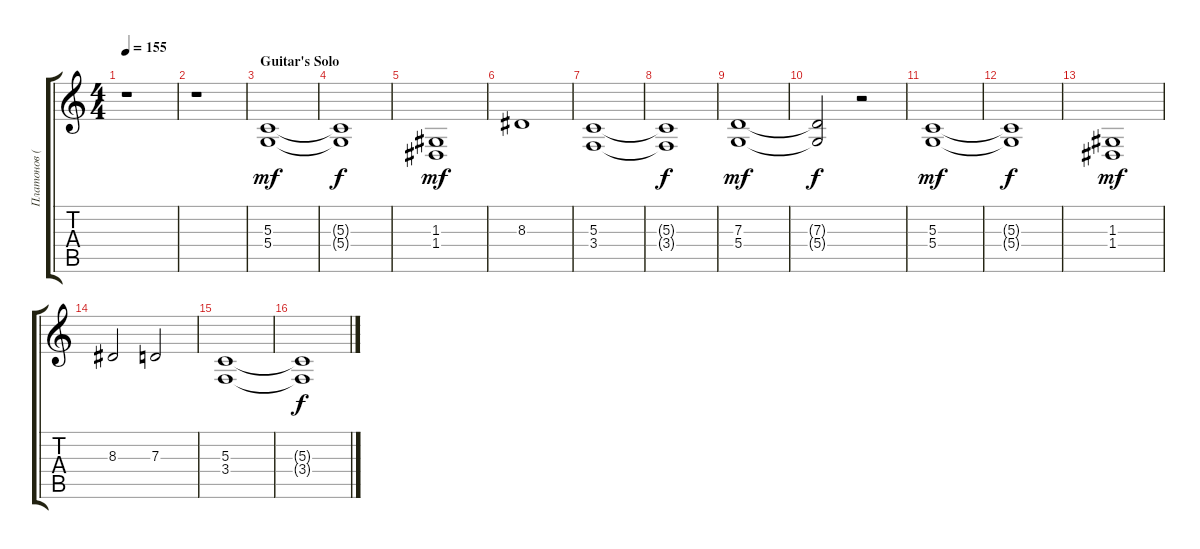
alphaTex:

\track ("Платонов (Клавиш. 2)" "Платонов (") {instrument fx5brightness}
\staff {score tabs}
\tuning (E4 B3 G3 D3 A2 E2) {hide}
\ts (4 4)
\tempo 155
\clef g2
\ks c
r.1{dy mf} |
r.1 |
\section ("" "Guitar's Solo")
(5.3 5.4).1{instrument stringensemble1} |
(5.3{t} 5.4{t}).1{dy f} |
(1.3 1.4).1{dy mf} |
8.3.1 |
(5.3 3.4).1 |
(5.3{t} 3.4{t}).1{dy f} |
(7.3 5.4).1{dy mf} |
(7.3{t} 5.4{t}).2{dy f} r.2 |
(5.3 5.4).1{dy mf} |
(5.3{t} 5.4{t}).1{dy f} |
(1.3 1.4).1{dy mf} |
8.3.2 7.3.2 |
(5.3 3.4).1 |
(5.3{t} 3.4{t}).1{dy f}
